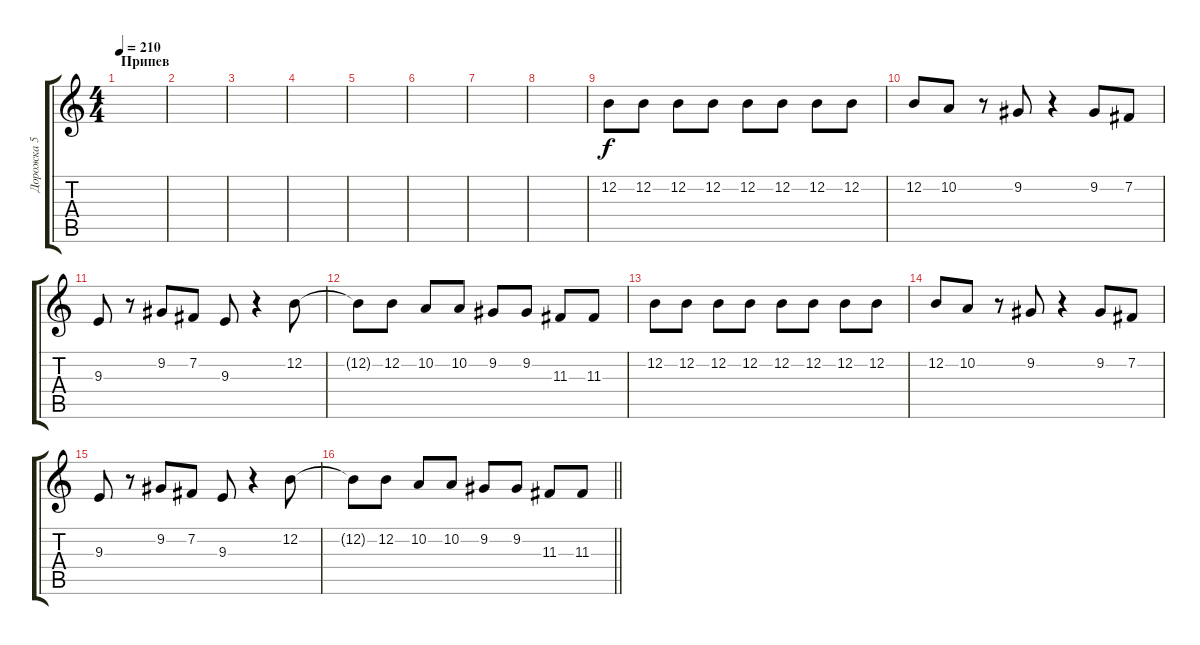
\track ("Дорожка 5" "Дорожка 5") {instrument altosax}
\staff {score tabs}
\tuning (E4 B3 G3 D3 A2 E2) {hide}
\ts (4 4)
\section ("" "Припев")
\tempo 210
\clef g2
\ks c
|
|
|
|
|
|
|
|
12.2.8 12.2.8 12.2.8 12.2.8 12.2.8 12.2.8 12.2.8 12.2.8 |
12.2.8 10.2.8 r.8 9.2.8 r.4 9.2.8 7.2.8 |
9.3.8 r.8 9.2.8 7.2.8 9.3.8 r.4 12.2.8 |
12.2{t}.8 12.2.8 10.2.8 10.2.8 9.2.8 9.2.8 11.3.8 11.3.8 |
12.2.8 12.2.8 12.2.8 12.2.8 12.2.8 12.2.8 12.2.8 12.2.8 |
12.2.8 10.2.8 r.8 9.2.8 r.4 9.2.8 7.2.8 |
9.3.8 r.8 9.2.8 7.2.8 9.3.8 r.4 12.2.8 |
\barLineRight lightlight
12.2{t}.8 12.2.8 10.2.8 10.2.8 9.2.8 9.2.8 11.3.8 11.3.8
